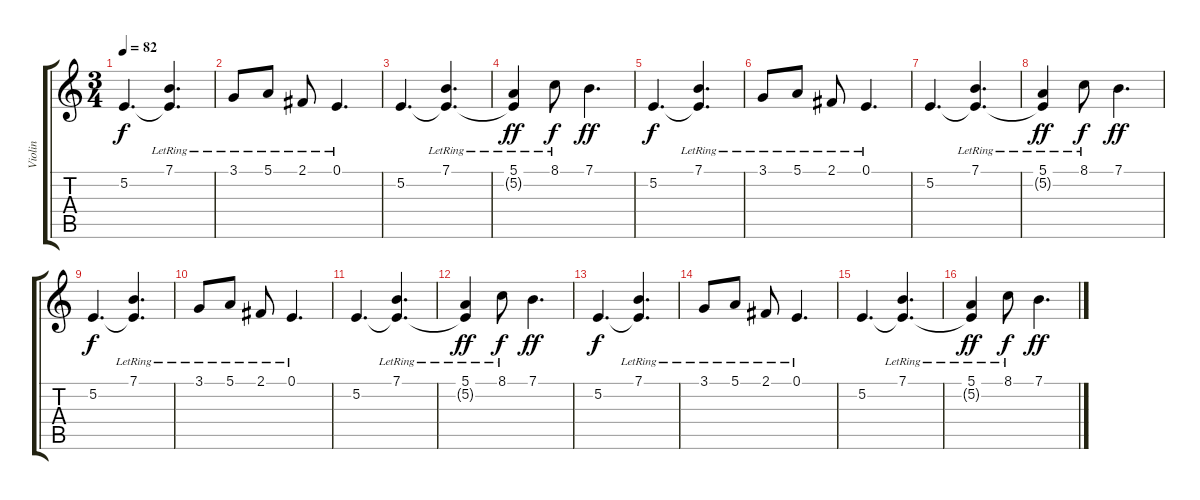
\track ("Violin" "Violin") {instrument pad6metallic}
\staff {score tabs}
\tuning (E4 B3 G3 D3 A2 E2) {hide}
\ts (3 4)
\tempo 82
\clef g2
\ks c
5.2.4{d dy f} (7.1{lr} 5.2{t}).4{d} |
3.1{lr}.8 5.1{lr}.8 2.1{lr}.8 0.1{lr}.4{d} |
5.2.4{d volume 12 instrument violin} (7.1{lr} 5.2{t}).4{d} |
(5.1{lr} 5.2{t}).4{dy ff} 8.1{lr}.8{dy f} 7.1.4{d dy ff} |
5.2.4{d dy f} (7.1{lr} 5.2{t}).4{d} |
3.1{lr}.8 5.1{lr}.8 2.1{lr}.8 0.1{lr}.4{d} |
5.2.4{d instrument violin} (7.1{lr} 5.2{t}).4{d} |
(5.1{lr} 5.2{t}).4{dy ff} 8.1{lr}.8{dy f} 7.1.4{d dy ff} |
5.2.4{d dy f} (7.1{lr} 5.2{t}).4{d} |
3.1{lr}.8 5.1{lr}.8 2.1{lr}.8 0.1{lr}.4{d} |
5.2.4{d instrument violin} (7.1{lr} 5.2{t}).4{d} |
(5.1{lr} 5.2{t}).4{dy ff} 8.1{lr}.8{dy f} 7.1.4{d dy ff} |
5.2.4{d dy f} (7.1{lr} 5.2{t}).4{d} |
3.1{lr}.8 5.1{lr}.8 2.1{lr}.8 0.1{lr}.4{d} |
5.2.4{d instrument violin} (7.1{lr} 5.2{t}).4{d} |
(5.1{lr} 5.2{t}).4{dy ff} 8.1{lr}.8{dy f} 7.1.4{d dy ff}
